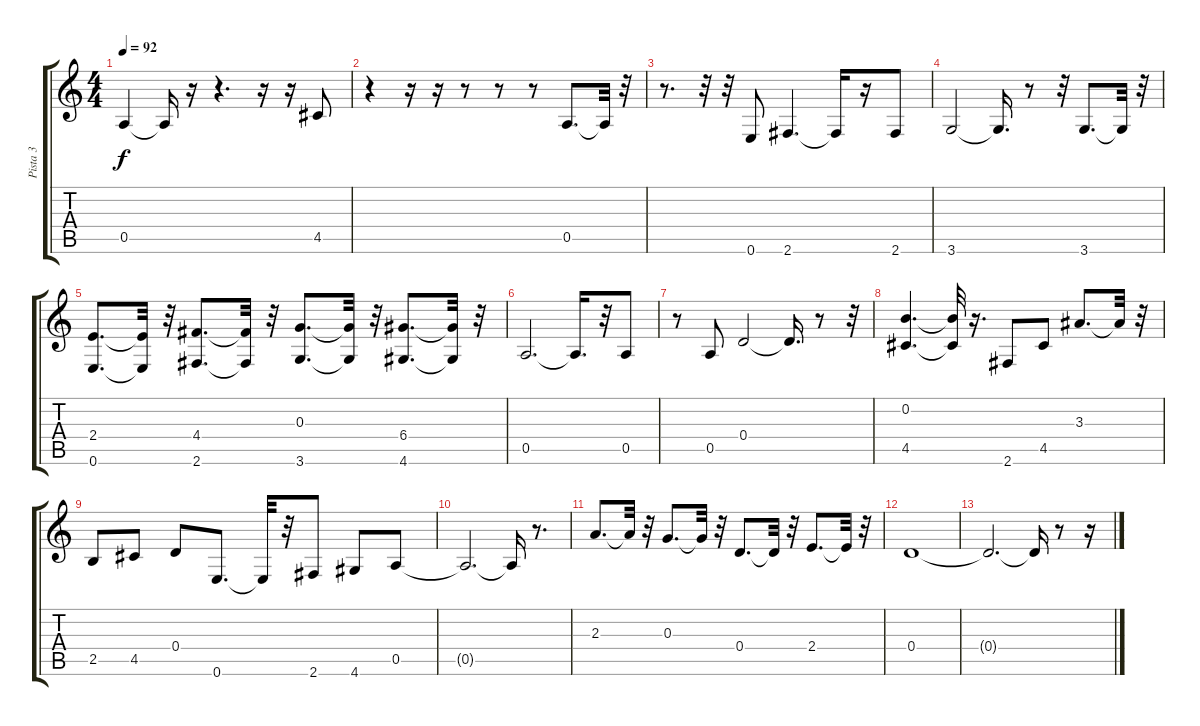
\track ("Pista 3" "Pista 3") {instrument acousticbass}
\staff {score tabs}
\tuning (E4 B3 G3 D3 A2 E2) {hide}
\ts (4 4)
\tempo 92
\clef g2
\ks c
0.5.4{dy f} 0.5{t}.16 r.16 r.4{d} r.16 r.16 4.5.8 |
r.4 r.16 r.16 r.8 r.8 r.8 0.5.8{d} 0.5{t}.32 r.32 |
r.8{d} r.32 r.32 0.6.8 2.6.4{d} 2.6{t}.16 r.16 2.6.8 |
3.6.2 3.6{t}.16{d} r.8 r.32 3.6.8{d} 3.6{t}.32 r.32 |
(2.4 0.6).8{d} (2.4{t} 0.6{t}).32 r.32 (4.4 2.6).8{d} (4.4{t} 2.6{t}).32 r.32 (0.3 3.6).8{d} (0.3{t} 3.6{t}).32 r.32 (6.4 4.6).8{d} (6.4{t} 4.6{t}).32 r.32 |
0.5.2{d} 0.5{t}.16{d} r.32 0.5.8 |
r.8 0.5.8 0.4.2 0.4{t}.16{d} r.8 r.32 |
(0.2 4.5).4{d} (0.2{t} 4.5{t}).32 r.16{d} 2.6.8 4.5.8 3.3.8{d} 3.3{t}.32 r.32 |
2.5.8 4.5.8 0.4.8 0.6.8{d} 0.6{t}.32 r.32 2.6.8 4.6.8 0.5.8 |
0.5{t}.2{d} 0.5{t}.16 r.8{d} |
2.3.8{d} 2.3{t}.32 r.32 0.3.8{d} 0.3{t}.32 r.32 0.4.8{d} 0.4{t}.32 r.32 2.4.8{d} 2.4{t}.32 r.32 |
0.4.1 |
0.4{t}.2{d} 0.4{t}.16 r.8 r.16
